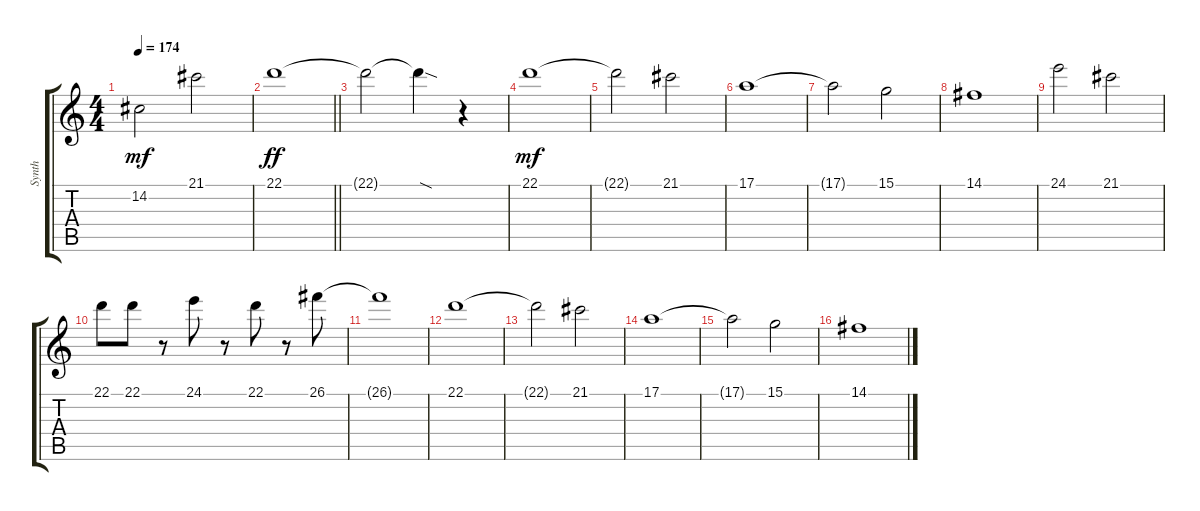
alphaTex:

\track ("Synth" "Synth") {instrument honkytonkpiano}
\staff {score tabs}
\tuning (E4 B3 G3 D3 A2 E2) {hide}
\ts (4 4)
\tempo 174
\clef g2
\ks c
14.2.2{dy mf} 21.1.2 |
\barLineRight lightlight
22.1.1{dy ff} |
22.1{t}.2 22.1{sod t}.4 r.4 |
22.1.1{dy mf} |
22.1{t}.2 21.1.2 |
17.1.1 |
17.1{t}.2 15.1.2 |
14.1.1 |
24.1.2 21.1.2 |
22.1.8 22.1.8 r.8 24.1.8 r.8 22.1.8 r.8 26.1.8 |
26.1{t}.1 |
22.1.1 |
22.1{t}.2 21.1.2 |
17.1.1 |
17.1{t}.2 15.1.2 |
14.1.1
